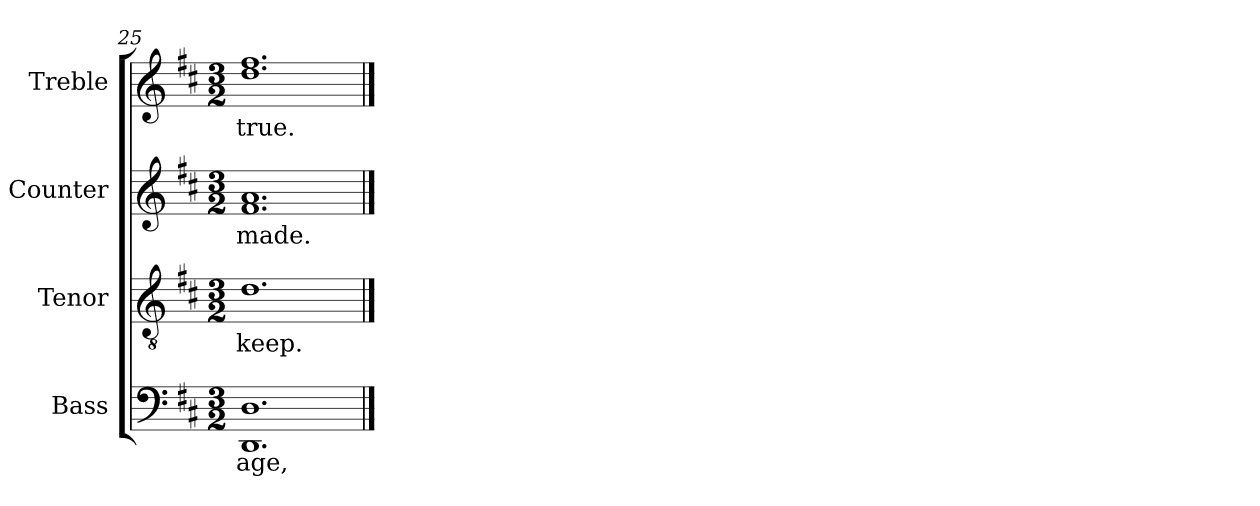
**kern	**text	**kern	**text	**kern	**text	**kern	**text
*part4	*part4	*part3	*part3	*part2	*part2	*part1	*part1
*staff4	*staff4	*staff3	*staff3	*staff2	*staff2	*staff1	*staff1
*I"Bass	*	*I"Tenor	*	*I"Counter	*	*I"Treble	*
*I'B.	*	*I'T.	*	*I'C.	*	*I'Tr.	*
*clefF4	*	*clefGv2	*	*clefG2	*	*clefG2	*
*k[f#c#]	*	*k[f#c#]	*	*k[f#c#]	*	*k[f#c#]	*
*D:	*	*D:	*	*D:	*	*D:	*
*M3/2	*	*M3/2	*	*M3/2	*	*M3/2	*
=25	=25	=25	=25	=25	=25	=25	=25
!	!LO:LY:b:rj	!	!LO:LY:b:rj	!	!LO:LY:b:rj	!	!LO:LY:b:rj
1.D 1.DD	age,	1.d	keep.	1.f# 1.a	made.	1.ff# 1.dd	true.
==	==	==	==	==	==	==	==
*-	*-	*-	*-	*-	*-	*-	*-
